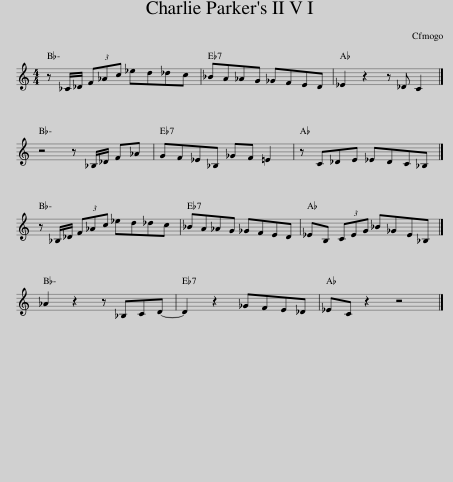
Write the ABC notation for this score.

X:1
L:1/8
M:4/4
I:linebreak $
K:C
V:1 treble
V:1
 z _C/_D/ (3F_Ac _ed_dc | _BA_AG _GFED | _E2 z2 z _D C2 |]$ z4 z _B,/_D/ F_A | GF_E_B, _GF =E2 | %5
 z C_DE _EDC_B, |]$ z _B,/_D/ (3F_Ac _ed_dc | _BA_AG _GFED | _EB, (3CEG _B_GE_B, |]$ _A2 z2 z _B,CD- | %10
 D2 z2 _GFE_D | _EC z2 z4 |] %12
